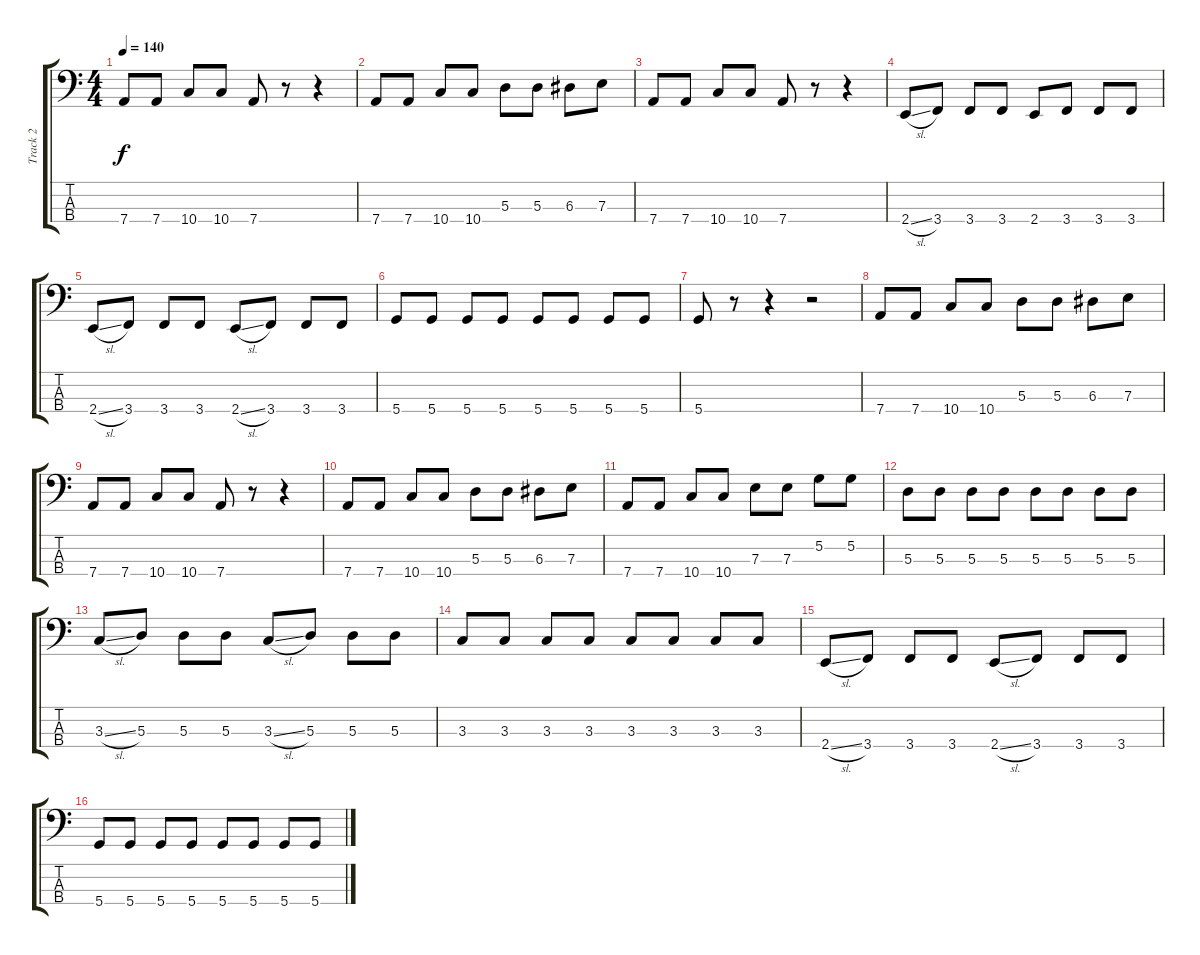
\track ("Track 2" "Track 2") {instrument electricbassfinger}
\staff {score tabs}
\tuning (G2 D2 A1 D1) {hide}
\ts (4 4)
\tempo 140
\clef f4
\ks c
7.4.8{dy f} 7.4.8 10.4.8 10.4.8 7.4.8 r.8 r.4 |
7.4.8 7.4.8 10.4.8 10.4.8 5.3.8 5.3.8 6.3.8 7.3.8 |
7.4.8 7.4.8 10.4.8 10.4.8 7.4.8 r.8 r.4 |
2.4{sl}.8 3.4.8 3.4.8 3.4.8 2.4.8 3.4.8 3.4.8 3.4.8 |
2.4{sl}.8 3.4.8 3.4.8 3.4.8 2.4{sl}.8 3.4.8 3.4.8 3.4.8 |
5.4.8 5.4.8 5.4.8 5.4.8 5.4.8 5.4.8 5.4.8 5.4.8 |
5.4.8 r.8 r.4 r.2 |
7.4.8 7.4.8 10.4.8 10.4.8 5.3.8 5.3.8 6.3.8 7.3.8 |
7.4.8 7.4.8 10.4.8 10.4.8 7.4.8 r.8 r.4 |
7.4.8 7.4.8 10.4.8 10.4.8 5.3.8 5.3.8 6.3.8 7.3.8 |
7.4.8 7.4.8 10.4.8 10.4.8 7.3.8 7.3.8 5.2.8 5.2.8 |
5.3.8 5.3.8 5.3.8 5.3.8 5.3.8 5.3.8 5.3.8 5.3.8 |
3.3{sl}.8 5.3.8 5.3.8 5.3.8 3.3{sl}.8 5.3.8 5.3.8 5.3.8 |
3.3.8 3.3.8 3.3.8 3.3.8 3.3.8 3.3.8 3.3.8 3.3.8 |
2.4{sl}.8 3.4.8 3.4.8 3.4.8 2.4{sl}.8 3.4.8 3.4.8 3.4.8 |
5.4.8 5.4.8 5.4.8 5.4.8 5.4.8 5.4.8 5.4.8 5.4.8
